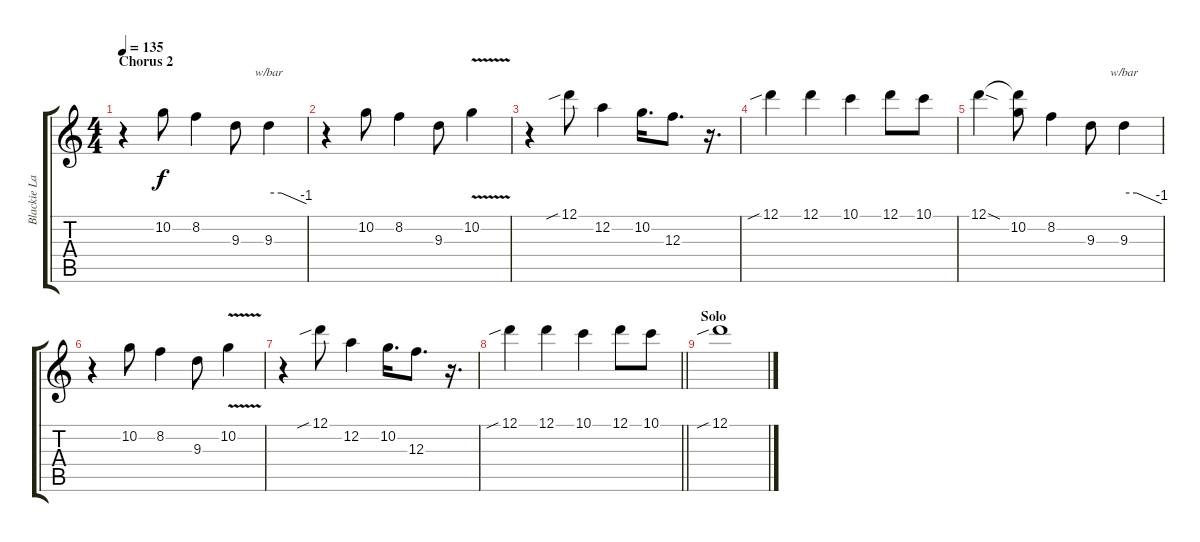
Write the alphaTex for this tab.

\track ("Blackie Lawless Vocals" "Blackie La") {instrument contrabass}
\staff {score tabs}
\tuning (D4 A3 F3 C3 G2 D2) {hide}
\ts (4 4)
\section ("" "Chorus 2")
\tempo 135
\clef g2
\ks c
r.4{dy f} 10.2.8 8.2.4 9.3.8 9.3.4{tbe (custom default 0 0 20 0 60 -4)} |
r.4 10.2.8 8.2.4 9.3.8 10.2{v}.4 |
r.4 12.1{sib}.8 12.2.4 10.2.16{d} 12.3.8{d} r.16{d} |
12.1{sib}.4 12.1.4 10.1.4 12.1.8 10.1.8 |
12.1{sod}.4 (12.1{t} 10.2).8 8.2.4 9.3.8 9.3.4{tbe (custom default 0 0 20 0 60 -4)} |
r.4 10.2.8 8.2.4 9.3.8 10.2{v}.4 |
r.4 12.1{sib}.8 12.2.4 10.2.16{d} 12.3.8{d} r.16{d} |
\barLineRight lightlight
12.1{sib}.4 12.1.4 10.1.4 12.1.8 10.1.8 |
\section ("" "Solo")
12.1{sib}.1
